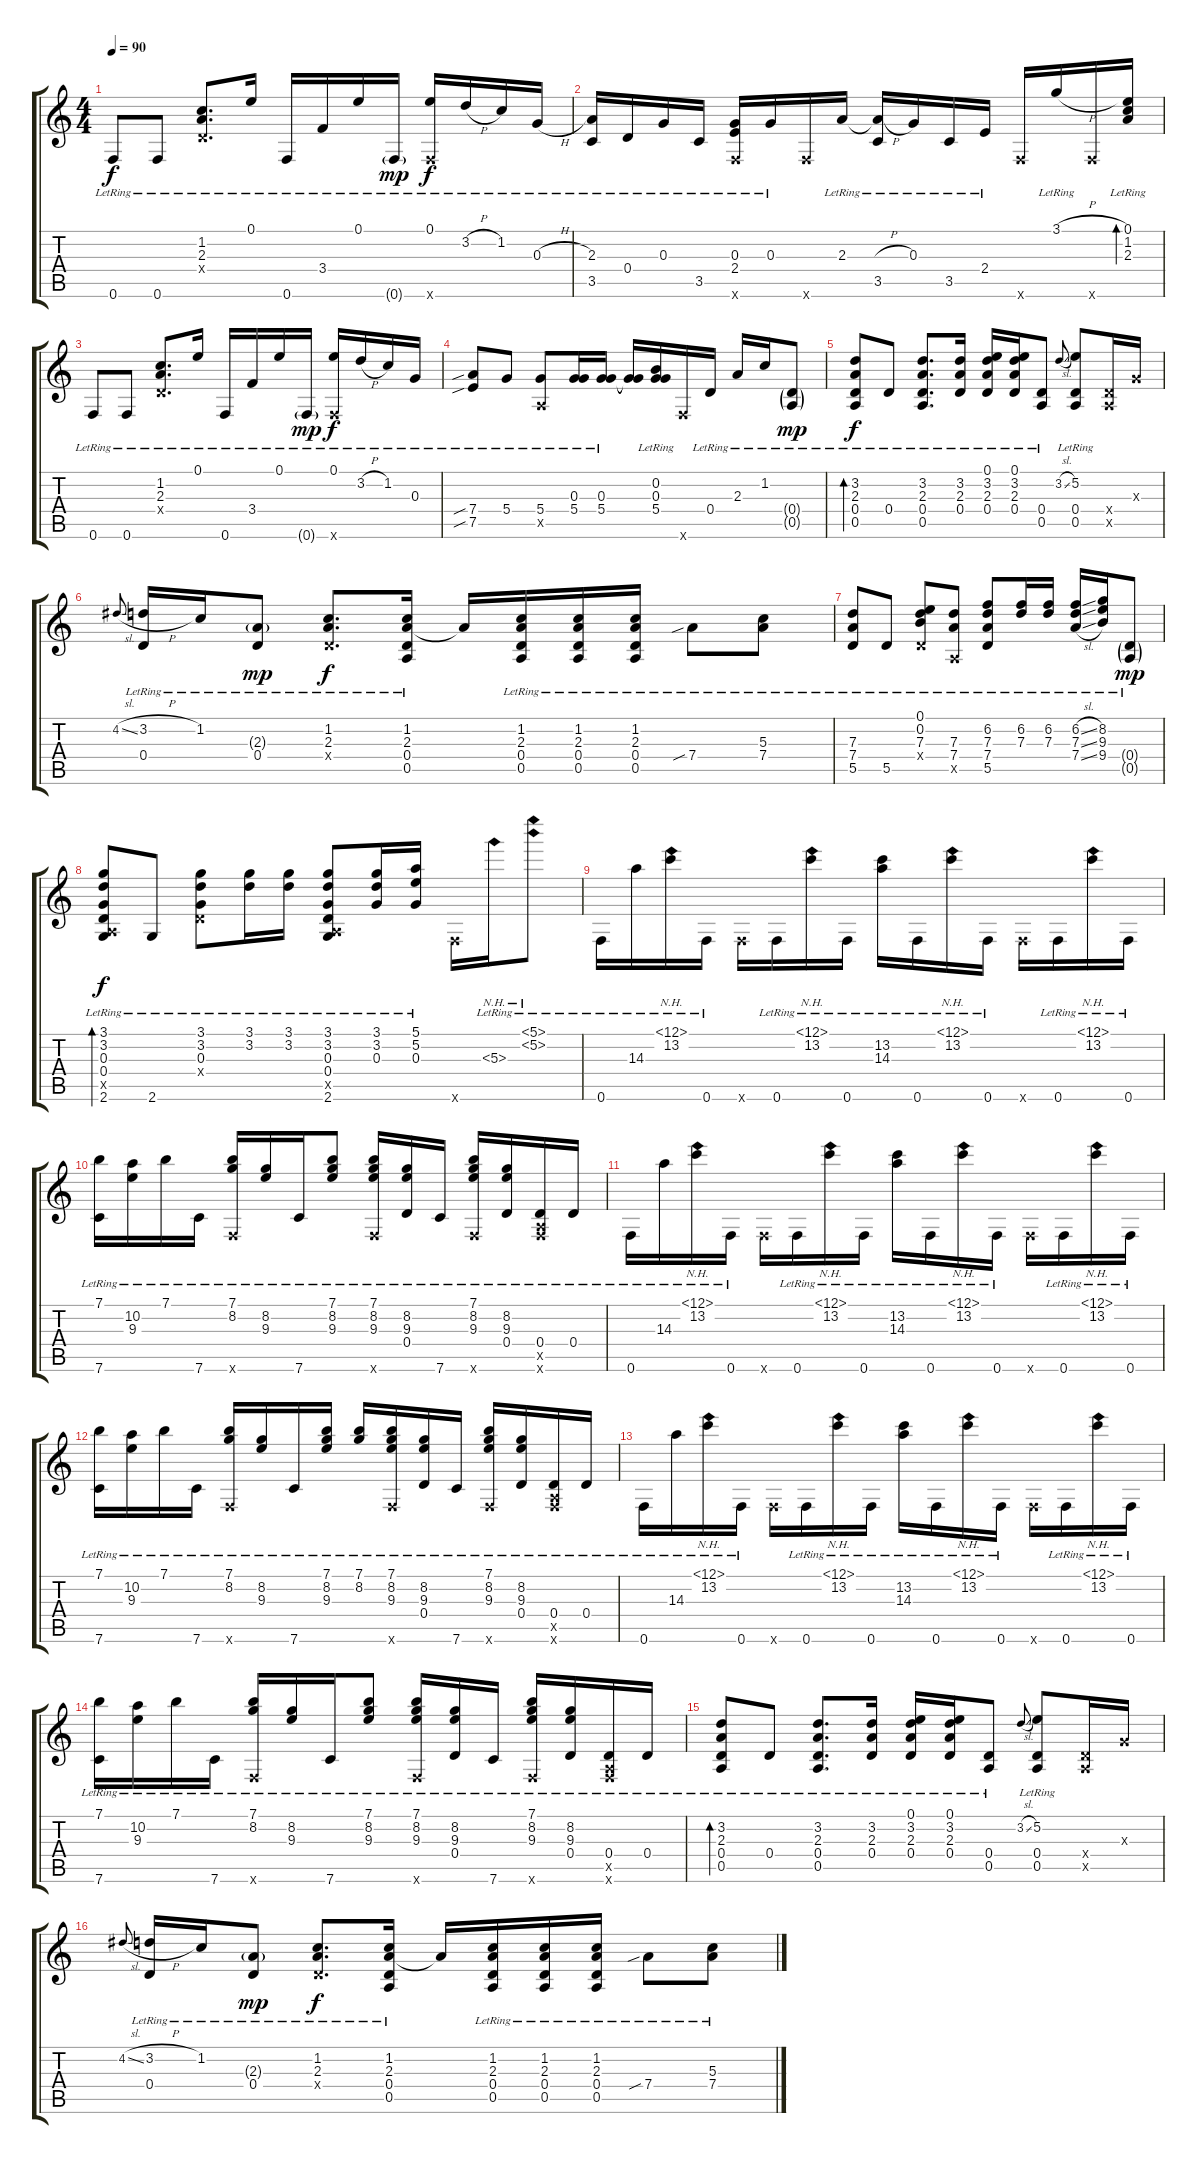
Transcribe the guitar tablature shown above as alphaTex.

\track "" {instrument acousticguitarsteel}
\staff {score tabs}
\tuning (E4 B3 G3 D3 A2 F2) {hide}
\ts (4 4)
\tempo 90
\clef g2
\ks c
0.6{lr}.8{dy f} 0.6{lr}.8 (1.2{lr} 2.3{lr} 0.4{x}).8{d} 0.1{lr}.16 0.6{lr}.16 3.4{lr}.16 0.1{lr}.16 0.6{g lr}.16{dy mp} (0.1{lr} 0.6{x}).16{dy f} 3.2{h lr}.16 1.2{lr}.16 0.3{h lr}.16 |
(2.3{lr} 3.5{lr}).16 0.4{lr}.16 0.3{lr}.16 3.5{lr}.16 (0.3{lr} 2.4{lr} 0.6{x}).16 0.3{lr}.16 0.6{x}.16 2.3{lr}.16 (2.3{h t} 3.5{lr}).16 0.3{lr}.16 3.5{lr}.16 2.4{lr}.16 0.6{x}.16 3.1{h lr}.16 0.6{x}.16 (0.1{lr} 1.2{lr} 2.3{lr}).16{bd 60} |
0.6{lr}.8 0.6{lr}.8 (1.2{lr} 2.3{lr} 0.4{x}).8{d} 0.1{lr}.16 0.6{lr}.16 3.4{lr}.16 0.1{lr}.16 0.6{g lr}.16{dy mp} (0.1{lr} 0.6{x}).16{dy f} 3.2{h lr}.16 1.2{lr}.16 0.3{lr}.16 |
(7.4{sib lr} 7.5{sib lr}).8 5.4{lr}.8 (5.4{lr} 0.5{x}).8 (0.3{lr} 5.4{lr}).16 (0.3{lr} 5.4{lr}).16 (0.3{t} 5.4{t}).16 (0.2{lr} 0.3{lr} 5.4{lr}).16 0.6{x}.16 0.4{lr}.16 2.3{lr}.16 1.2{lr}.16 (0.4{g lr} 0.5{g lr}).8{dy mp} |
(3.2{lr} 2.3{lr} 0.4{lr} 0.5{lr}).8{bd 60 dy f} 0.4{lr}.8 (3.2{lr} 2.3{lr} 0.4{lr} 0.5{lr}).8{d} (3.2{lr} 2.3{lr} 0.4{lr}).16 (0.1{lr} 3.2{lr} 2.3{lr} 0.4{lr}).16 (0.1{lr} 3.2{lr} 2.3{lr} 0.4{lr}).16 (0.4{lr} 0.5{lr}).8 3.2{sl}.8{gr onbeat} (5.2{lr} 0.4{lr} 0.5{lr}).8 (0.4{x} 0.5{x}).16 0.3{x}.16 |
4.2{sl}.8{gr onbeat} (3.2{h lr} 0.4{lr}).16 1.2{lr}.16 (2.3{g lr} 0.4{lr}).8{dy mp} (1.2{lr} 2.3{lr} 0.4{x}).8{d dy f} (1.2{lr} 2.3{lr} 0.4{lr} 0.5{lr}).16 2.3{t}.16 (1.2{lr} 2.3{lr} 0.4{lr} 0.5{lr}).16 (1.2{lr} 2.3{lr} 0.4{lr} 0.5{lr}).16 (1.2{lr} 2.3{lr} 0.4{lr} 0.5{lr}).16 7.4{sib lr}.8 (5.3{lr} 7.4{lr}).8 |
(7.3{lr} 7.4{lr} 5.5{lr}).8 5.5{lr}.8 (0.1{lr} 0.2{lr} 7.3{lr} 0.4{x}).8 (7.3{lr} 7.4{lr} 0.5{x}).8 (6.2{lr} 7.3{lr} 7.4{lr} 5.5{lr}).8 (6.2{lr} 7.3{lr}).16 (6.2{lr} 7.3{lr}).16 (6.2{sl lr} 7.3{sl lr} 7.4{sl lr}).16 (8.2{lr} 9.3{lr} 9.4{lr}).16 (0.4{g lr} 0.5{g lr}).8{dy mp} |
(3.1{lr} 3.2{lr} 0.3{lr} 0.4{lr} 0.5{x} 2.6{lr}).8{bd 30 dy f} 2.6{lr}.8 (3.1{lr} 3.2{lr} 0.3{lr} 0.4{x}).8 (3.1{lr} 3.2{lr}).16 (3.1{lr} 3.2{lr}).16 (3.1{lr} 3.2{lr} 0.3{lr} 0.4{lr} 0.5{x} 2.6{lr}).8 (3.1{lr} 3.2{lr} 0.3{lr}).16 (5.1{lr} 5.2{lr} 0.3{lr}).16 0.6{x}.16 5.3{nh lr}.16 (5.1{nh lr} 5.2{nh lr}).8 |
0.6{lr}.16 14.3{lr}.16 (12.1{nh lr} 13.2{lr}).16 0.6{lr}.16 0.6{x}.16 0.6{lr}.16 (12.1{nh lr} 13.2{lr}).16 0.6{lr}.16 (13.2{lr} 14.3{lr}).16 0.6{lr}.16 (12.1{nh lr} 13.2{lr}).16 0.6{lr}.16 0.6{x}.16 0.6{lr}.16 (12.1{nh lr} 13.2{lr}).16 0.6{lr}.16 |
(7.1{lr} 7.6{lr}).16 (10.2{lr} 9.3{lr}).16 7.1{lr}.16 7.6{lr}.16 (7.1{lr} 8.2{lr} 0.6{x}).16 (8.2{lr} 9.3{lr}).16 7.6{lr}.16 (7.1{lr} 8.2{lr} 9.3{lr}).8 (7.1{lr} 8.2{lr} 9.3{lr} 0.6{x}).16 (8.2{lr} 9.3{lr} 0.4{lr}).16 7.6{lr}.16 (7.1{lr} 8.2{lr} 9.3{lr} 0.6{x}).16 (8.2{lr} 9.3{lr} 0.4{lr}).16 (0.4{lr} 0.5{x} 0.6{x}).16 0.4{lr}.16 |
0.6{lr}.16 14.3{lr}.16 (12.1{nh lr} 13.2{lr}).16 0.6{lr}.16 0.6{x}.16 0.6{lr}.16 (12.1{nh lr} 13.2{lr}).16 0.6{lr}.16 (13.2{lr} 14.3{lr}).16 0.6{lr}.16 (12.1{nh lr} 13.2{lr}).16 0.6{lr}.16 0.6{x}.16 0.6{lr}.16 (12.1{nh lr} 13.2{lr}).16 0.6{lr}.16 |
(7.1{lr} 7.6{lr}).16 (10.2{lr} 9.3{lr}).16 7.1{lr}.16 7.6{lr}.16 (7.1{lr} 8.2{lr} 0.6{x}).16 (8.2{lr} 9.3{lr}).16 7.6{lr}.16 (7.1{lr} 8.2{lr} 9.3{lr}).16 (7.1{lr} 8.2{lr}).16 (7.1{lr} 8.2{lr} 9.3{lr} 0.6{x}).16 (8.2{lr} 9.3{lr} 0.4{lr}).16 7.6{lr}.16 (7.1{lr} 8.2{lr} 9.3{lr} 0.6{x}).16 (8.2{lr} 9.3{lr} 0.4{lr}).16 (0.4{lr} 0.5{x} 0.6{x}).16 0.4{lr}.16 |
0.6{lr}.16 14.3{lr}.16 (12.1{nh lr} 13.2{lr}).16 0.6{lr}.16 0.6{x}.16 0.6{lr}.16 (12.1{nh lr} 13.2{lr}).16 0.6{lr}.16 (13.2{lr} 14.3{lr}).16 0.6{lr}.16 (12.1{nh lr} 13.2{lr}).16 0.6{lr}.16 0.6{x}.16 0.6{lr}.16 (12.1{nh lr} 13.2{lr}).16 0.6{lr}.16 |
(7.1{lr} 7.6{lr}).16 (10.2{lr} 9.3{lr}).16 7.1{lr}.16 7.6{lr}.16 (7.1{lr} 8.2{lr} 0.6{x}).16 (8.2{lr} 9.3{lr}).16 7.6{lr}.16 (7.1{lr} 8.2{lr} 9.3{lr}).8 (7.1{lr} 8.2{lr} 9.3{lr} 0.6{x}).16 (8.2{lr} 9.3{lr} 0.4{lr}).16 7.6{lr}.16 (7.1{lr} 8.2{lr} 9.3{lr} 0.6{x}).16 (8.2{lr} 9.3{lr} 0.4{lr}).16 (0.4{lr} 0.5{x} 0.6{x}).16 0.4{lr}.16 |
(3.2{lr} 2.3{lr} 0.4{lr} 0.5{lr}).8{bd 60} 0.4{lr}.8 (3.2{lr} 2.3{lr} 0.4{lr} 0.5{lr}).8{d} (3.2{lr} 2.3{lr} 0.4{lr}).16 (0.1{lr} 3.2{lr} 2.3{lr} 0.4{lr}).16 (0.1{lr} 3.2{lr} 2.3{lr} 0.4{lr}).16 (0.4{lr} 0.5{lr}).8 3.2{sl}.8{gr onbeat} (5.2{lr} 0.4{lr} 0.5{lr}).8 (0.4{x} 0.5{x}).16 0.3{x}.16 |
4.2{sl}.8{gr onbeat} (3.2{h lr} 0.4{lr}).16 1.2{lr}.16 (2.3{g lr} 0.4{lr}).8{dy mp} (1.2{lr} 2.3{lr} 0.4{x}).8{d dy f} (1.2{lr} 2.3{lr} 0.4{lr} 0.5{lr}).16 2.3{t}.16 (1.2{lr} 2.3{lr} 0.4{lr} 0.5{lr}).16 (1.2{lr} 2.3{lr} 0.4{lr} 0.5{lr}).16 (1.2{lr} 2.3{lr} 0.4{lr} 0.5{lr}).16 7.4{sib lr}.8 (5.3{lr} 7.4{lr}).8
